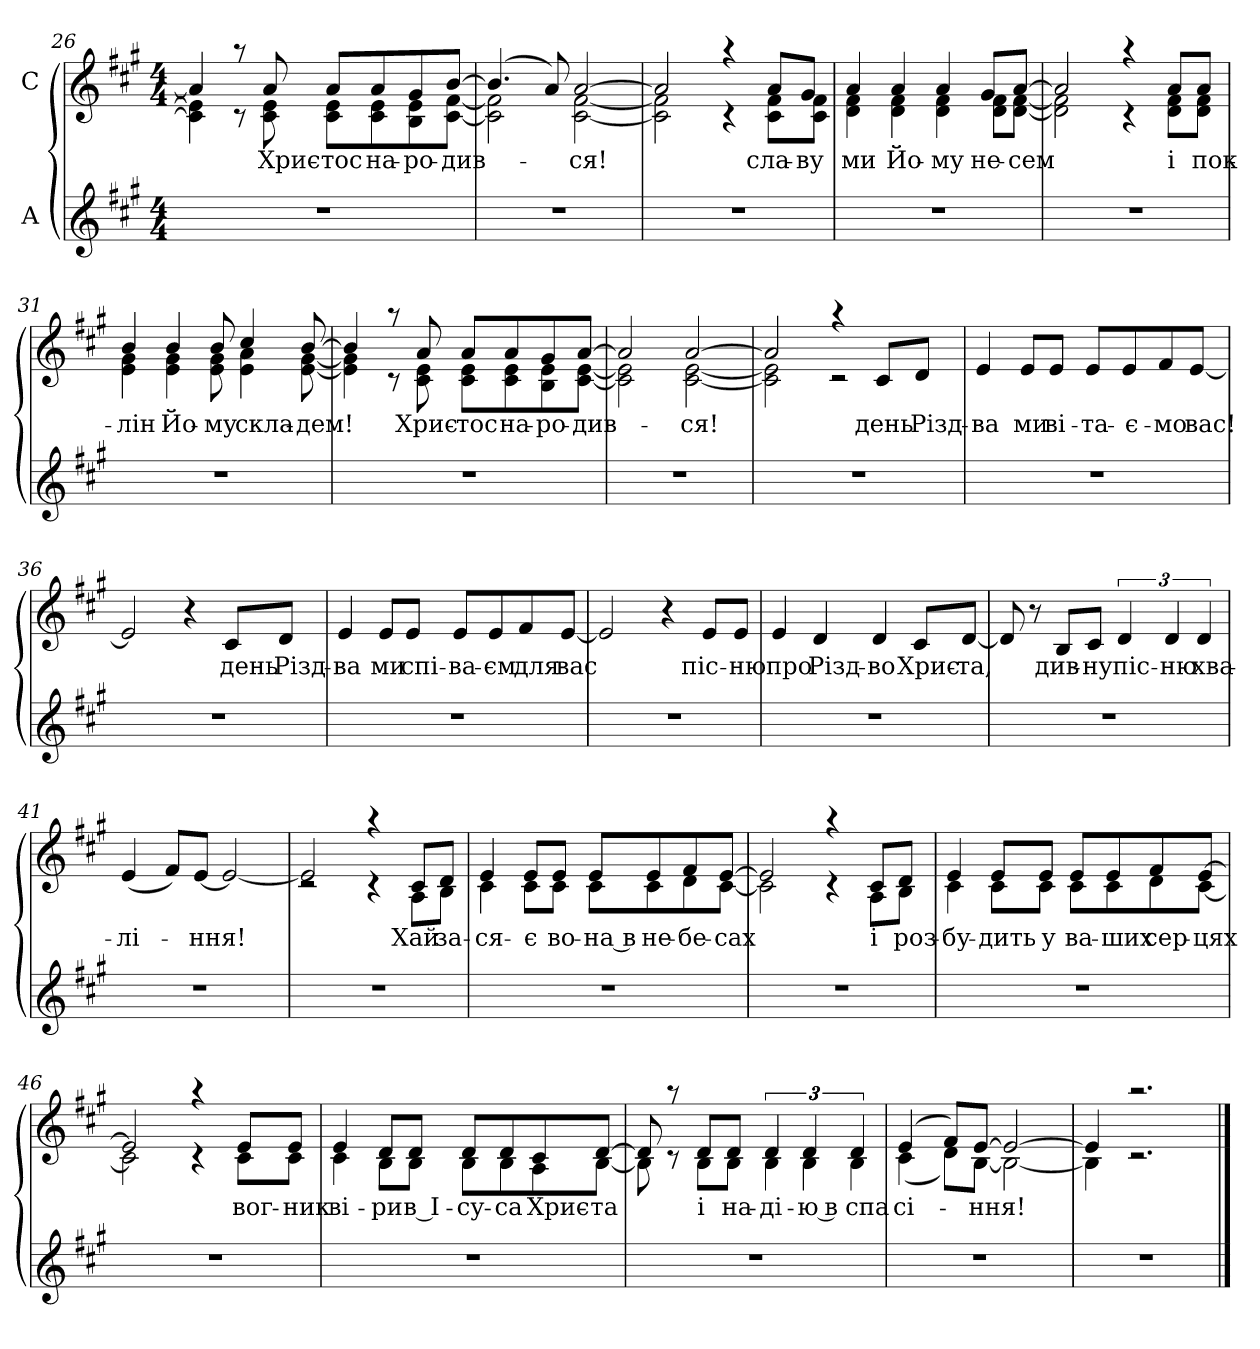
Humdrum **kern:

**kern	**kern	**text
*part2	*part1	*part1
*staff2	*staff1	*staff1
*I"А	*I"С	*
*clefG2	*clefG2	*
*k[f#c#g#]	*k[f#c#g#]	*
*A:	*A:	*
*M4/4	*M4/4	*
=26	=26	=26
*	*^	*
1r	4a/]	4c#\] 4e\]	.
.	8raa	8rc	.
!	!	!	!LO:LY:b
.	8a/	8c#\ 8e\	Хрис-
!	!	!	!LO:LY:b
.	8a/L	8c#\ 8e\L	-тос
!	!	!	!LO:LY:b
.	8a/	8c#\ 8e\	на-
!	!	!	!LO:LY:b
.	8g#/	8B\ 8e\	-ро-
!	!	!	!LO:LY:b
.	[>8b/J	[<8c#\ [<8f#\J	-див-
=27	=27	=27	=27
1r	(4.b/]	2c#\] 2f#\]	.
.	8a/)	.	.
!	!	!	!LO:LY:b
.	[>2a/	[<2c#\ [<2f#\	-ся!
!!LO:LB:g=z	!!
=28	=28	=28	=28
1r	2a/]	2c#\] 2f#\]	.
.	4raa	4rc	.
!	!	!	!LO:LY:b
.	8a/L	8c#\ 8f#\L	сла-
!	!	!	!LO:LY:b
.	8g#/J	8c#\ 8f#\J	-ву
=29	=29	=29	=29
!	!	!	!LO:LY:b
1r	4a/	4d\ 4f#\	ми
!	!	!	!LO:LY:b
.	4a/	4d\ 4f#\	Йо-
!	!	!	!LO:LY:b
.	4a/	4d\ 4f#\	-му
!	!	!	!LO:LY:b
.	8g#/L	8d\ 8f#\L	не-
!	!	!	!LO:LY:b
.	[>8a/J	[<8d\ [<8f#\J	-сем
=30	=30	=30	=30
1r	2a/]	2d\] 2f#\]	.
.	4raa	4rc	.
!	!	!	!LO:LY:b
.	8a/L	8d\ 8f#\L	і
!	!	!	!LO:LY:b
.	8a/J	8d\ 8f#\J	пок-
=31	=31	=31	=31
!	!	!	!LO:LY:b
1r	4b/	4e\ 4g#\	-лін
!	!	!	!LO:LY:b
.	4b/	4e\ 4g#\	Йо-
!	!	!	!LO:LY:b
.	8b/	8e\ 8g#\	-му
!	!	!	!LO:LY:b
.	4cc#/	4e\ 4a\	скла-
!	!	!	!LO:LY:b
.	[>8b/	[<8e\ [<8g#\	-дем!
!!LO:LB:g=z	!!
=32	=32	=32	=32
1r	4b/]	4e\] 4g#\]	.
.	8raa	8rc	.
!	!	!	!LO:LY:b
.	8a/	8c#\ 8e\	Хрис-
!	!	!	!LO:LY:b
.	8a/L	8c#\ 8e\L	-тос
!	!	!	!LO:LY:b
.	8a/	8c#\ 8e\	на-
!	!	!	!LO:LY:b
.	8g#/	8B\ 8e\	-ро-
!	!	!	!LO:LY:b
.	[>8a/J	[<8c#\ [<8e\J	-див-
=33	=33	=33	=33
1r	2a/]	2c#\] 2e\]	.
!	!	!	!LO:LY:b
.	[>2a/	[<2c#\ [<2e\	-ся!
!!LO:PB:g=z	!!
=34	=34	=34	=34
1r	2a/]	2c#\] 2e\]	.
!	!	!	!LO:LY:b
.	4raa	2rc	2. В
!	!	!	!LO:LY:b
.	8c#/L	.	день
!	!	!	!LO:LY:b
.	8d/J	.	Різд-
*	*v	*v	*
=35	=35	=35
!	!	!LO:LY:b
1r	4e/	-ва
!	!	!LO:LY:b
.	8e/L	ми
!	!	!LO:LY:b
.	8e/J	ві-
!	!	!LO:LY:b
.	8e/L	-та-
!	!	!LO:LY:b
.	8e/	-є-
!	!	!LO:LY:b
.	8f#/	-мо
!	!	!LO:LY:b
.	[8e/J	вас!
=36	=36	=36
1r	2e/]	.
!	!	!LO:LY:b
.	4r	В
!	!	!LO:LY:b
.	8c#/L	день
!	!	!LO:LY:b
.	8d/J	Різд-
!!LO:LB:g=z
=37	=37	=37
!	!	!LO:LY:b
1r	4e/	-ва
!	!	!LO:LY:b
.	8e/L	ми
!	!	!LO:LY:b
.	8e/J	спі-
!	!	!LO:LY:b
.	8e/L	-ва-
!	!	!LO:LY:b
.	8e/	-єм
!	!	!LO:LY:b
.	8f#/	для
!	!	!LO:LY:b
.	[8e/J	вас
=38	=38	=38
1r	2e/]	.
.	4r	.
!	!	!LO:LY:b
.	8e/L	піс-
!	!	!LO:LY:b
.	8e/J	-ню
=39	=39	=39
!	!	!LO:LY:b
1r	4e/	про
!	!	!LO:LY:b
.	4d/	Різд-
!	!	!LO:LY:b
.	4d/	-во
!	!	!LO:LY:b
.	8c#/L	Хрис-
!	!	!LO:LY:b
.	[8d/J	-та,
!!LO:LB:g=z
=40	=40	=40
1r	8d/]	.
.	8r	.
!	!	!LO:LY:b
.	8B/L	див-
!	!	!LO:LY:b
.	8c#/J	-ну
!	!	!LO:LY:b
.	6d/	піс-
!	!	!LO:LY:b
.	6d/	-ню
!	!	!LO:LY:b
.	6d/	хва-
=41	=41	=41
!	!	!LO:LY:b
1r	(<4e/	-лі-
.	8f#/L)	.
!	!	!LO:LY:b
.	[8e/J	-ння!
.	2e/_	.
=42	=42	=42
*	*^	*
1r	2e/]	2rc	.
.	4raa	4rc	.
!	!	!	!LO:LY:b
.	8c#/L	8A\L	Хай
!	!	!	!LO:LY:b
.	8d/J	8B\J	за-
=43	=43	=43	=43
!	!	!	!LO:LY:b
1r	4e/	4c#\	-ся-
!	!	!	!LO:LY:b
.	8e/L	8c#\L	-є
!	!	!	!LO:LY:b
.	8e/J	8c#\J	во-
!	!	!	!LO:LY:b
.	8e/L	8c#\L	-на в
!	!	!	!LO:LY:b
.	8e/	8c#\	не-
!	!	!	!LO:LY:b
.	8f#/	8d\	-бе-
!	!	!	!LO:LY:b
.	[>8e/J	[<8c#\J	-сах
!!LO:LB:g=z	!!
=44	=44	=44	=44
1r	2e/]	2c#\]	.
.	4raa	4rc	.
!	!	!	!LO:LY:b
.	8c#/L	8A\L	і
!	!	!	!LO:LY:b
.	8d/J	8B\J	роз-
=45	=45	=45	=45
!	!	!	!LO:LY:b
1r	4e/	4c#\	-бу-
!	!	!	!LO:LY:b
.	8e/L	8c#\L	-дить
!	!	!	!LO:LY:b
.	8e/J	8c#\J	у
!	!	!	!LO:LY:b
.	8e/L	8c#\L	ва-
!	!	!	!LO:LY:b
.	8e/	8c#\	-ших
!	!	!	!LO:LY:b
.	8f#/	8d\	сер-
!	!	!	!LO:LY:b
.	[>8e/J	[<8c#\J	-цях
=46	=46	=46	=46
1r	2e/]	2c#\]	.
.	4raa	4rc	.
!	!	!	!LO:LY:b
.	8e/L	8c#\L	вог-
!	!	!	!LO:LY:b
.	8e/J	8c#\J	-ник
!!LO:LB:g=z	!!
=47	=47	=47	=47
!	!	!	!LO:LY:b
1r	4e/	4c#\	ві-
!	!	!	!LO:LY:b
.	8d/L	8B\L	-ри
!	!	!	!LO:LY:b
.	8d/J	8B\J	в І-
!	!	!	!LO:LY:b
.	8d/L	8B\L	-су-
!	!	!	!LO:LY:b
.	8d/	8B\	-са
!	!	!	!LO:LY:b
.	8c#/	8A\	Хрис-
!	!	!	!LO:LY:b
.	[>8d/J	[<8B\J	-та
=48	=48	=48	=48
1r	8d/]	8B\]	.
.	8raa	8rc	.
!	!	!	!LO:LY:b
.	8d/L	8B\L	і
!	!	!	!LO:LY:b
.	8d/J	8B\J	на-
!	!	!	!LO:LY:b
.	6d/	6B\	-ді-
!	!	!	!LO:LY:b
.	6d/	6B\	-ю в
!	!	!	!LO:LY:b
.	6d/	6B\	спа
=49	=49	=49	=49
!	!	!	!LO:LY:b
1r	(4e/	(4c#\	сі-
.	8f#/L)	8d\L)	.
!	!	!	!LO:LY:b
.	[>8e/J	[<8B\J	-ння!
.	2e/_	2B\_	.
=50	=50	=50	=50
1r	4e/]	4B\]	.
.	2.raa	2.rc	.
*	*v	*v	*
==	==	==
*-	*-	*-
